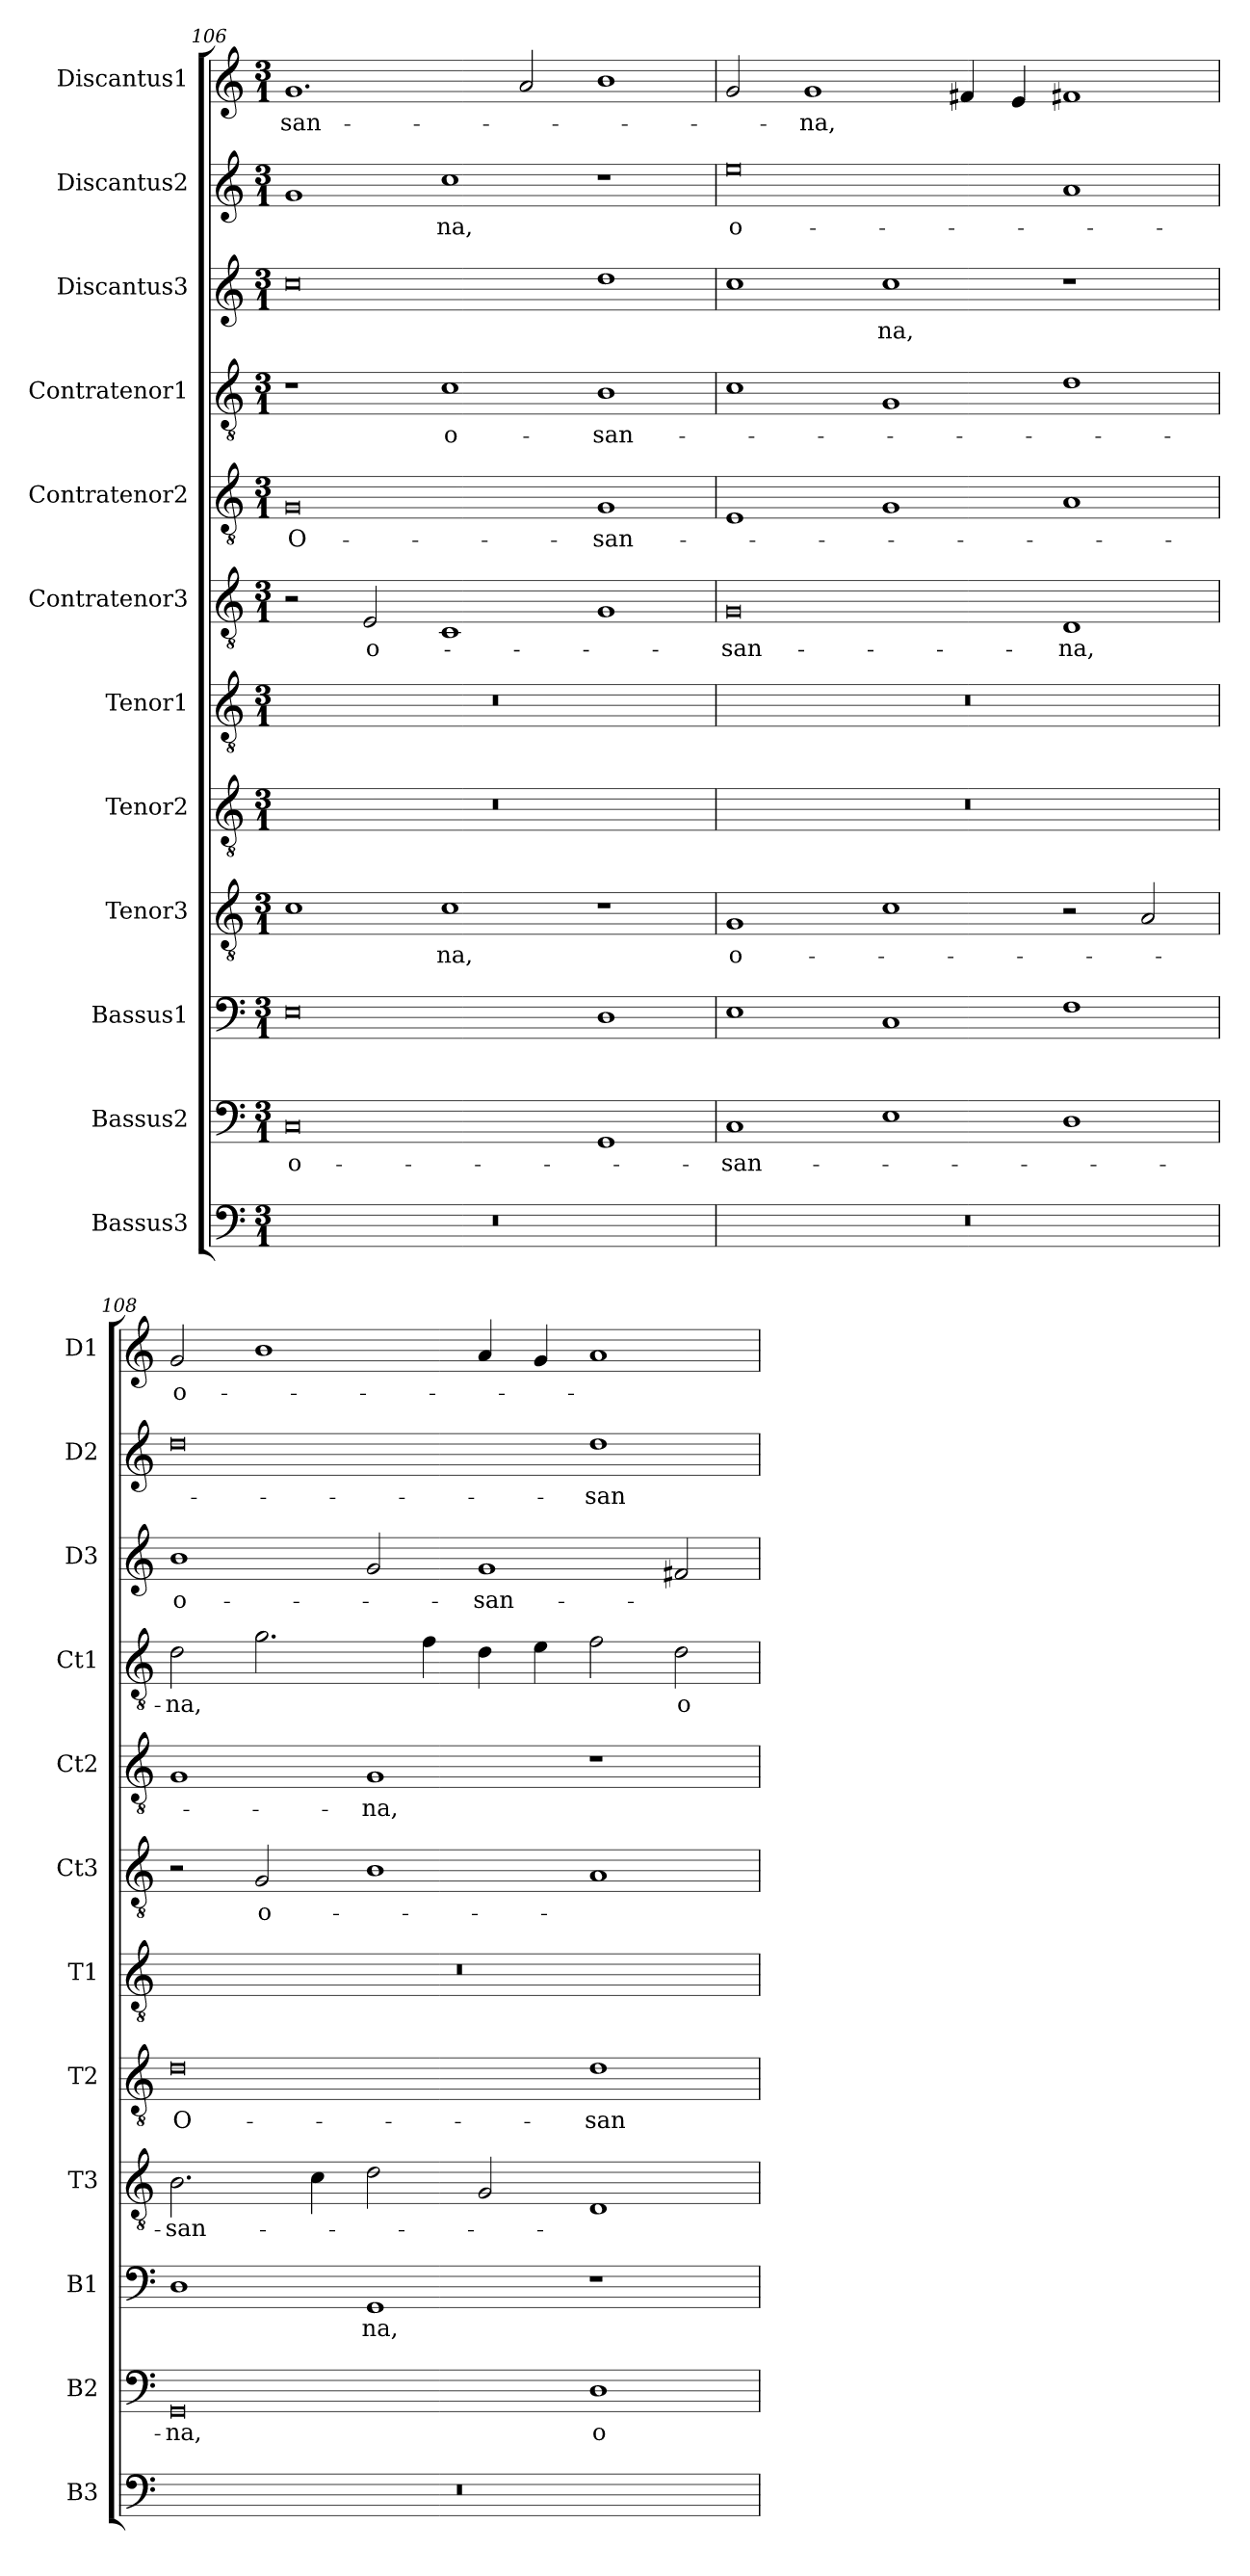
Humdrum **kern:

**kern	**kern	**text	**kern	**text	**kern	**text	**kern	**text	**kern	**kern	**text	**kern	**text	**kern	**text	**kern	**text	**kern	**text	**kern	**text
*part12	*part11	*part11	*part10	*part10	*part9	*part9	*part8	*part8	*part7	*part6	*part6	*part5	*part5	*part4	*part4	*part3	*part3	*part2	*part2	*part1	*part1
*staff12	*staff11	*staff11	*staff10	*staff10	*staff9	*staff9	*staff8	*staff8	*staff7	*staff6	*staff6	*staff5	*staff5	*staff4	*staff4	*staff3	*staff3	*staff2	*staff2	*staff1	*staff1
*I"Bassus3	*I"Bassus2	*	*I"Bassus1	*	*I"Tenor3	*	*I"Tenor2	*	*I"Tenor1	*I"Contratenor3	*	*I"Contratenor2	*	*I"Contratenor1	*	*I"Discantus3	*	*I"Discantus2	*	*I"Discantus1	*
*I'B3	*I'B2	*	*I'B1	*	*I'T3	*	*I'T2	*	*I'T1	*I'Ct3	*	*I'Ct2	*	*I'Ct1	*	*I'D3	*	*I'D2	*	*I'D1	*
*clefF4	*clefF4	*	*clefF4	*	*clefGv2	*	*clefGv2	*	*clefGv2	*clefGv2	*	*clefGv2	*	*clefGv2	*	*clefG2	*	*clefG2	*	*clefG2	*
*k[]	*k[]	*	*k[]	*	*k[]	*	*k[]	*	*k[]	*k[]	*	*k[]	*	*k[]	*	*k[]	*	*k[]	*	*k[]	*
*M3/1	*M3/1	*	*M3/1	*	*M3/1	*	*M3/1	*	*M3/1	*M3/1	*	*M3/1	*	*M3/1	*	*M3/1	*	*M3/1	*	*M3/1	*
=106	=106	=106	=106	=106	=106	=106	=106	=106	=106	=106	=106	=106	=106	=106	=106	=106	=106	=106	=106	=106	=106
0.r	0C/	o-	0E\	.	1c\	.	0.r	.	0.r	2r	.	0G/	O-	1r	.	0cc\	.	1g/	.	1.g/	-san-
.	.	.	.	.	.	.	.	.	.	2E/	o-	.	.	.	.	.	.	.	.	.	.
.	.	.	.	.	1c\	-na,	.	.	.	1C/	.	.	.	1c\	o-	.	.	1cc\	-na,	.	.
.	.	.	.	.	.	.	.	.	.	.	.	.	.	.	.	.	.	.	.	2a/	.
.	1GG/	.	1D\	.	1r	.	.	.	.	1G/	.	1G/	-san-	1B\	-san-	1dd\	.	1r	.	1b\	.
=107	=107	=107	=107	=107	=107	=107	=107	=107	=107	=107	=107	=107	=107	=107	=107	=107	=107	=107	=107	=107	=107
0.r	1C/	-san-	1E\	.	1G/	o-	0.r	.	0.r	0G/	-san-	1E/	.	1c\	.	1cc\	.	0ee\	o-	2g/	.
.	.	.	.	.	.	.	.	.	.	.	.	.	.	.	.	.	.	.	.	1g/	-na,
.	1E\	.	1C/	.	1c\	.	.	.	.	.	.	1G/	.	1G/	.	1cc\	-na,	.	.	.	.
.	.	.	.	.	.	.	.	.	.	.	.	.	.	.	.	.	.	.	.	4f#X/	.
.	.	.	.	.	.	.	.	.	.	.	.	.	.	.	.	.	.	.	.	4e/	.
.	1D\	.	1F\	.	2r	.	.	.	.	1D/	-na,	1A/	.	1d\	.	1r	.	1a/	.	1f#X/	.
.	.	.	.	.	2A/	.	.	.	.	.	.	.	.	.	.	.	.	.	.	.	.
=108	=108	=108	=108	=108	=108	=108	=108	=108	=108	=108	=108	=108	=108	=108	=108	=108	=108	=108	=108	=108	=108
0.r	0GG/	-na,	1D\	.	2.B\	-san-	0d\	O-	0.r	2r	.	1G/	.	2d\	-na,	1b\	o-	0dd\	.	2g/	o-
.	.	.	.	.	.	.	.	.	.	2G/	o-	.	.	2.g\	.	.	.	.	.	1b\	.
.	.	.	.	.	4c\	.	.	.	.	.	.	.	.	.	.	.	.	.	.	.	.
.	.	.	1GG/	-na,	2d\	.	.	.	.	1B\	.	1G/	-na,	.	.	2g/	.	.	.	.	.
.	.	.	.	.	.	.	.	.	.	.	.	.	.	4f\	.	.	.	.	.	.	.
.	.	.	.	.	2G/	.	.	.	.	.	.	.	.	4d\	.	1g/	-san-	.	.	4a/	.
.	.	.	.	.	.	.	.	.	.	.	.	.	.	4e\	.	.	.	.	.	4g/	.
.	1D\	o-	1r	.	1D/	.	1d\	-san-	.	1A/	.	1r	.	2f\	.	.	.	1dd\	-san-	1a/	.
.	.	.	.	.	.	.	.	.	.	.	.	.	.	2d\	o-	2f#X/	.	.	.	.	.
=	=	=	=	=	=	=	=	=	=	=	=	=	=	=	=	=	=	=	=	=	=
*-	*-	*-	*-	*-	*-	*-	*-	*-	*-	*-	*-	*-	*-	*-	*-	*-	*-	*-	*-	*-	*-
